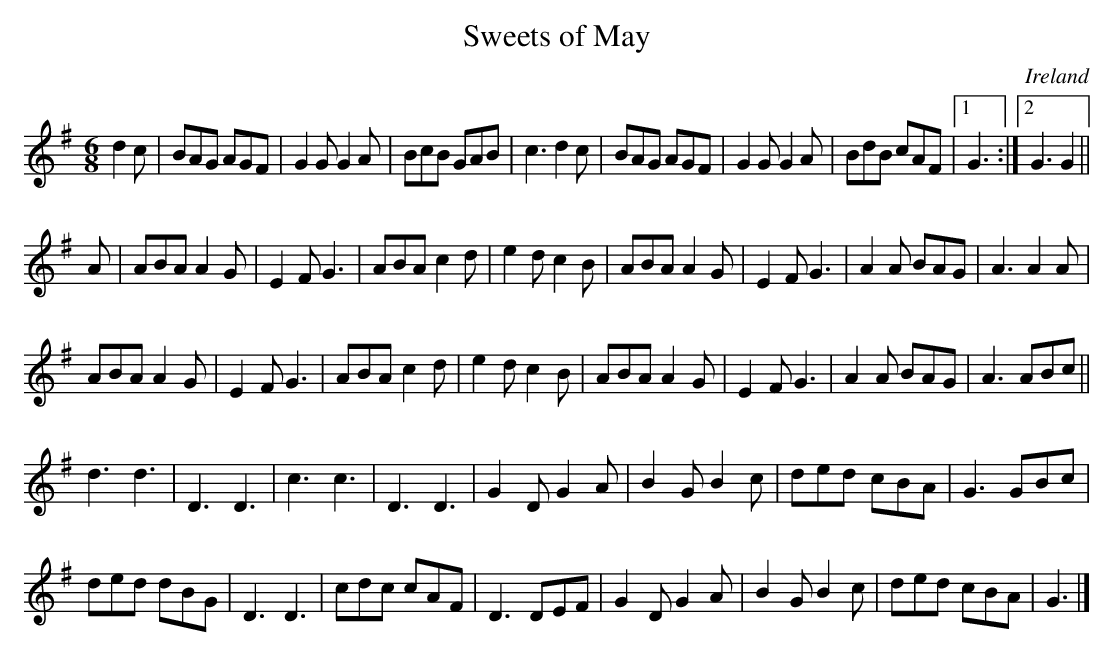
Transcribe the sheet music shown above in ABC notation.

X:1
T:Sweets of May
M:6/8
O:Ireland
K:G major
d2c|\
BAG AGF | G2G G2A | BcB GAB | c3 d2c  | \
BAG AGF | G2G G2A | BdB cAF |1 G3 :|2 G3 G2 ||
 A|\
ABA A2G | E2F G3 | ABA c2d | e2d c2B| \
ABA A2G | E2F G3 | A2A BAG | A3 A2A |
ABA A2G | E2F G3 | ABA c2d | e2d c2B| \
ABA A2G | E2F G3 | A2A BAG | A3 ABc ||
d3  d3  | D3 D3   | c3  c3  | D3 D3 | \
G2D G2A | B2G B2c | ded cBA | G3 GBc |
ded dBG | D3  D3  | cdc cAF | D3 DEF |\
G2D G2A | B2G B2c | ded cBA | G3 |]
